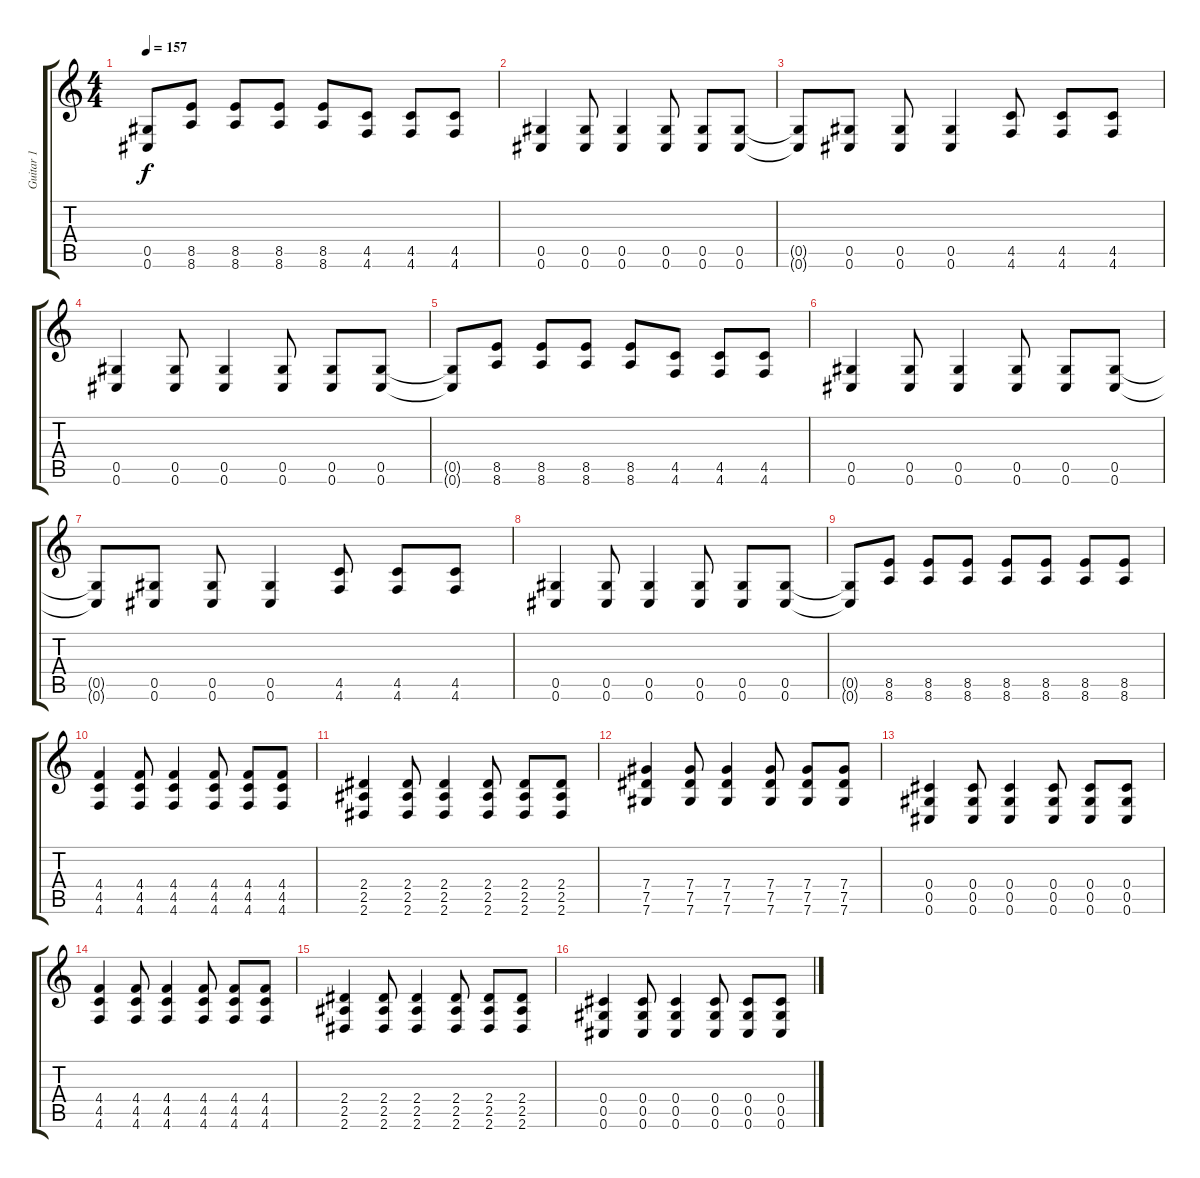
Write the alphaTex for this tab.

\track ("Guitar 1" "Guitar 1") {instrument overdrivenguitar}
\staff {score tabs}
\tuning (Eb4 Bb3 Gb3 Db3 Ab2 Db2) {hide}
\ts (4 4)
\tempo 157
\clef g2
\ks c
(0.5{t} 0.6{t}).8{dy f} (8.5 8.6).8 (8.5 8.6).8 (8.5 8.6).8 (8.5 8.6).8 (4.5 4.6).8 (4.5 4.6).8 (4.5 4.6).8 |
(0.5 0.6).4 (0.5 0.6).8 (0.5 0.6).4 (0.5 0.6).8 (0.5 0.6).8 (0.5 0.6).8 |
(0.5{t} 0.6{t}).8 (0.5 0.6).8 (0.5 0.6).8 (0.5 0.6).4 (4.5 4.6).8 (4.5 4.6).8 (4.5 4.6).8 |
(0.5 0.6).4 (0.5 0.6).8 (0.5 0.6).4 (0.5 0.6).8 (0.5 0.6).8 (0.5 0.6).8 |
(0.5{t} 0.6{t}).8 (8.5 8.6).8 (8.5 8.6).8 (8.5 8.6).8 (8.5 8.6).8 (4.5 4.6).8 (4.5 4.6).8 (4.5 4.6).8 |
(0.5 0.6).4 (0.5 0.6).8 (0.5 0.6).4 (0.5 0.6).8 (0.5 0.6).8 (0.5 0.6).8 |
(0.5{t} 0.6{t}).8 (0.5 0.6).8 (0.5 0.6).8 (0.5 0.6).4 (4.5 4.6).8 (4.5 4.6).8 (4.5 4.6).8 |
(0.5 0.6).4 (0.5 0.6).8 (0.5 0.6).4 (0.5 0.6).8 (0.5 0.6).8 (0.5 0.6).8 |
(0.5{t} 0.6{t}).8 (8.5 8.6).8 (8.5 8.6).8 (8.5 8.6).8 (8.5 8.6).8 (8.5 8.6).8 (8.5 8.6).8 (8.5 8.6).8 |
(4.4 4.5 4.6).4 (4.4 4.5 4.6).8 (4.4 4.5 4.6).4 (4.4 4.5 4.6).8 (4.4 4.5 4.6).8 (4.4 4.5 4.6).8 |
(2.4 2.5 2.6).4 (2.4 2.5 2.6).8 (2.4 2.5 2.6).4 (2.4 2.5 2.6).8 (2.4 2.5 2.6).8 (2.4 2.5 2.6).8 |
(7.4 7.5 7.6).4 (7.4 7.5 7.6).8 (7.4 7.5 7.6).4 (7.4 7.5 7.6).8 (7.4 7.5 7.6).8 (7.4 7.5 7.6).8 |
(0.4 0.5 0.6).4 (0.4 0.5 0.6).8 (0.4 0.5 0.6).4 (0.4 0.5 0.6).8 (0.4 0.5 0.6).8 (0.4 0.5 0.6).8 |
(4.4 4.5 4.6).4 (4.4 4.5 4.6).8 (4.4 4.5 4.6).4 (4.4 4.5 4.6).8 (4.4 4.5 4.6).8 (4.4 4.5 4.6).8 |
(2.4 2.5 2.6).4 (2.4 2.5 2.6).8 (2.4 2.5 2.6).4 (2.4 2.5 2.6).8 (2.4 2.5 2.6).8 (2.4 2.5 2.6).8 |
(0.4 0.5 0.6).4 (0.4 0.5 0.6).8 (0.4 0.5 0.6).4 (0.4 0.5 0.6).8 (0.4 0.5 0.6).8 (0.4 0.5 0.6).8
